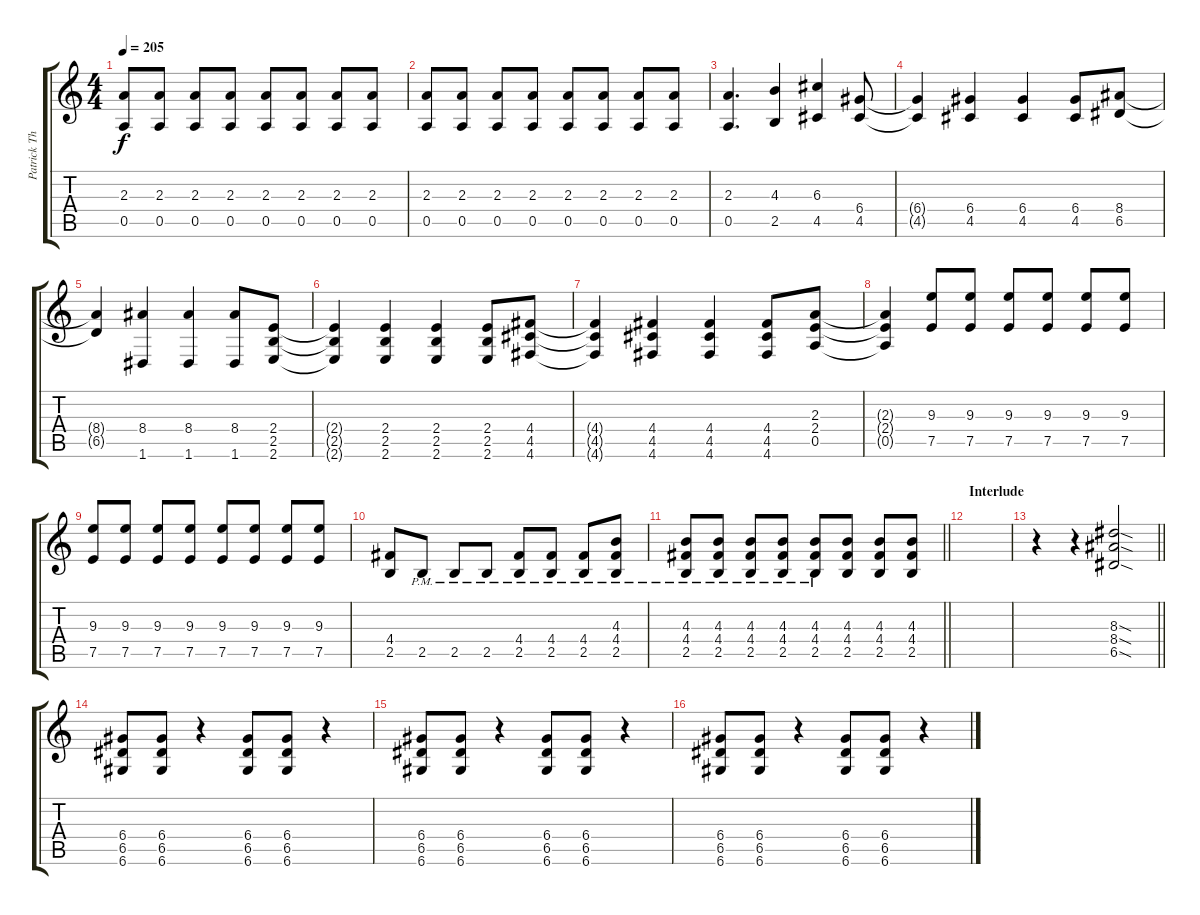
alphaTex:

\track ("Patrick Thompson - Harmonic Guitar" "Patrick Th") {instrument distortionguitar}
\staff {score tabs}
\tuning (E4 B3 G3 D3 A2 D2) {hide}
\ts (4 4)
\tempo 205
\clef g2
\ks c
(2.3 0.5).8{dy f} (2.3 0.5).8 (2.3 0.5).8 (2.3 0.5).8 (2.3 0.5).8 (2.3 0.5).8 (2.3 0.5).8 (2.3 0.5).8 |
(2.3 0.5).8 (2.3 0.5).8 (2.3 0.5).8 (2.3 0.5).8 (2.3 0.5).8 (2.3 0.5).8 (2.3 0.5).8 (2.3 0.5).8 |
(2.3 0.5).4{d volume 11} (4.3 2.5).4 (6.3 4.5).4 (6.4 4.5).8 |
(6.4{t} 4.5{t}).4 (6.4 4.5).4 (6.4 4.5).4 (6.4 4.5).8 (8.4 6.5).8 |
(8.4{t} 6.5{t}).4 (8.4 1.6).4 (8.4 1.6).4 (8.4 1.6).8 (2.4 2.5 2.6).8 |
(2.4{t} 2.5{t} 2.6{t}).4 (2.4 2.5 2.6).4 (2.4 2.5 2.6).4 (2.4 2.5 2.6).8 (4.4 4.5 4.6).8 |
(4.4{t} 4.5{t} 4.6{t}).4 (4.4 4.5 4.6).4 (4.4 4.5 4.6).4 (4.4 4.5 4.6).8 (2.3 2.4 0.5).8 |
(2.3{t} 2.4{t} 0.5{t}).4 (9.3 7.5).8 (9.3 7.5).8 (9.3 7.5).8 (9.3 7.5).8 (9.3 7.5).8 (9.3 7.5).8 |
(9.3 7.5).8 (9.3 7.5).8 (9.3 7.5).8 (9.3 7.5).8 (9.3 7.5).8 (9.3 7.5).8 (9.3 7.5).8 (9.3 7.5).8 |
(4.4 2.5).8 2.5{pm}.8 2.5{pm}.8 2.5{pm}.8 (4.4{pm} 2.5{pm}).8 (4.4{pm} 2.5{pm}).8 (4.4{pm} 2.5{pm}).8 (4.3{pm} 4.4{pm} 2.5{pm}).8 |
\barLineRight lightlight
(4.3{pm} 4.4{pm} 2.5{pm}).8 (4.3{pm} 4.4{pm} 2.5{pm}).8 (4.3{pm} 4.4{pm} 2.5{pm}).8 (4.3{pm} 4.4{pm} 2.5{pm}).8 (4.3{pm} 4.4{pm} 2.5{pm}).8 (4.3 4.4 2.5).8 (4.3 4.4 2.5).8 (4.3 4.4 2.5).8 |
\section ("" "Interlude")
|
\barLineRight lightlight
r.4 r.4 (8.3{sod} 8.4{sod} 6.5{sod}).2 |
(6.4 6.5 6.6).8 (6.4 6.5 6.6).8 r.4 (6.4 6.5 6.6).8 (6.4 6.5 6.6).8 r.4 |
(6.4 6.5 6.6).8 (6.4 6.5 6.6).8 r.4 (6.4 6.5 6.6).8 (6.4 6.5 6.6).8 r.4 |
(6.4 6.5 6.6).8 (6.4 6.5 6.6).8 r.4 (6.4 6.5 6.6).8 (6.4 6.5 6.6).8 r.4
